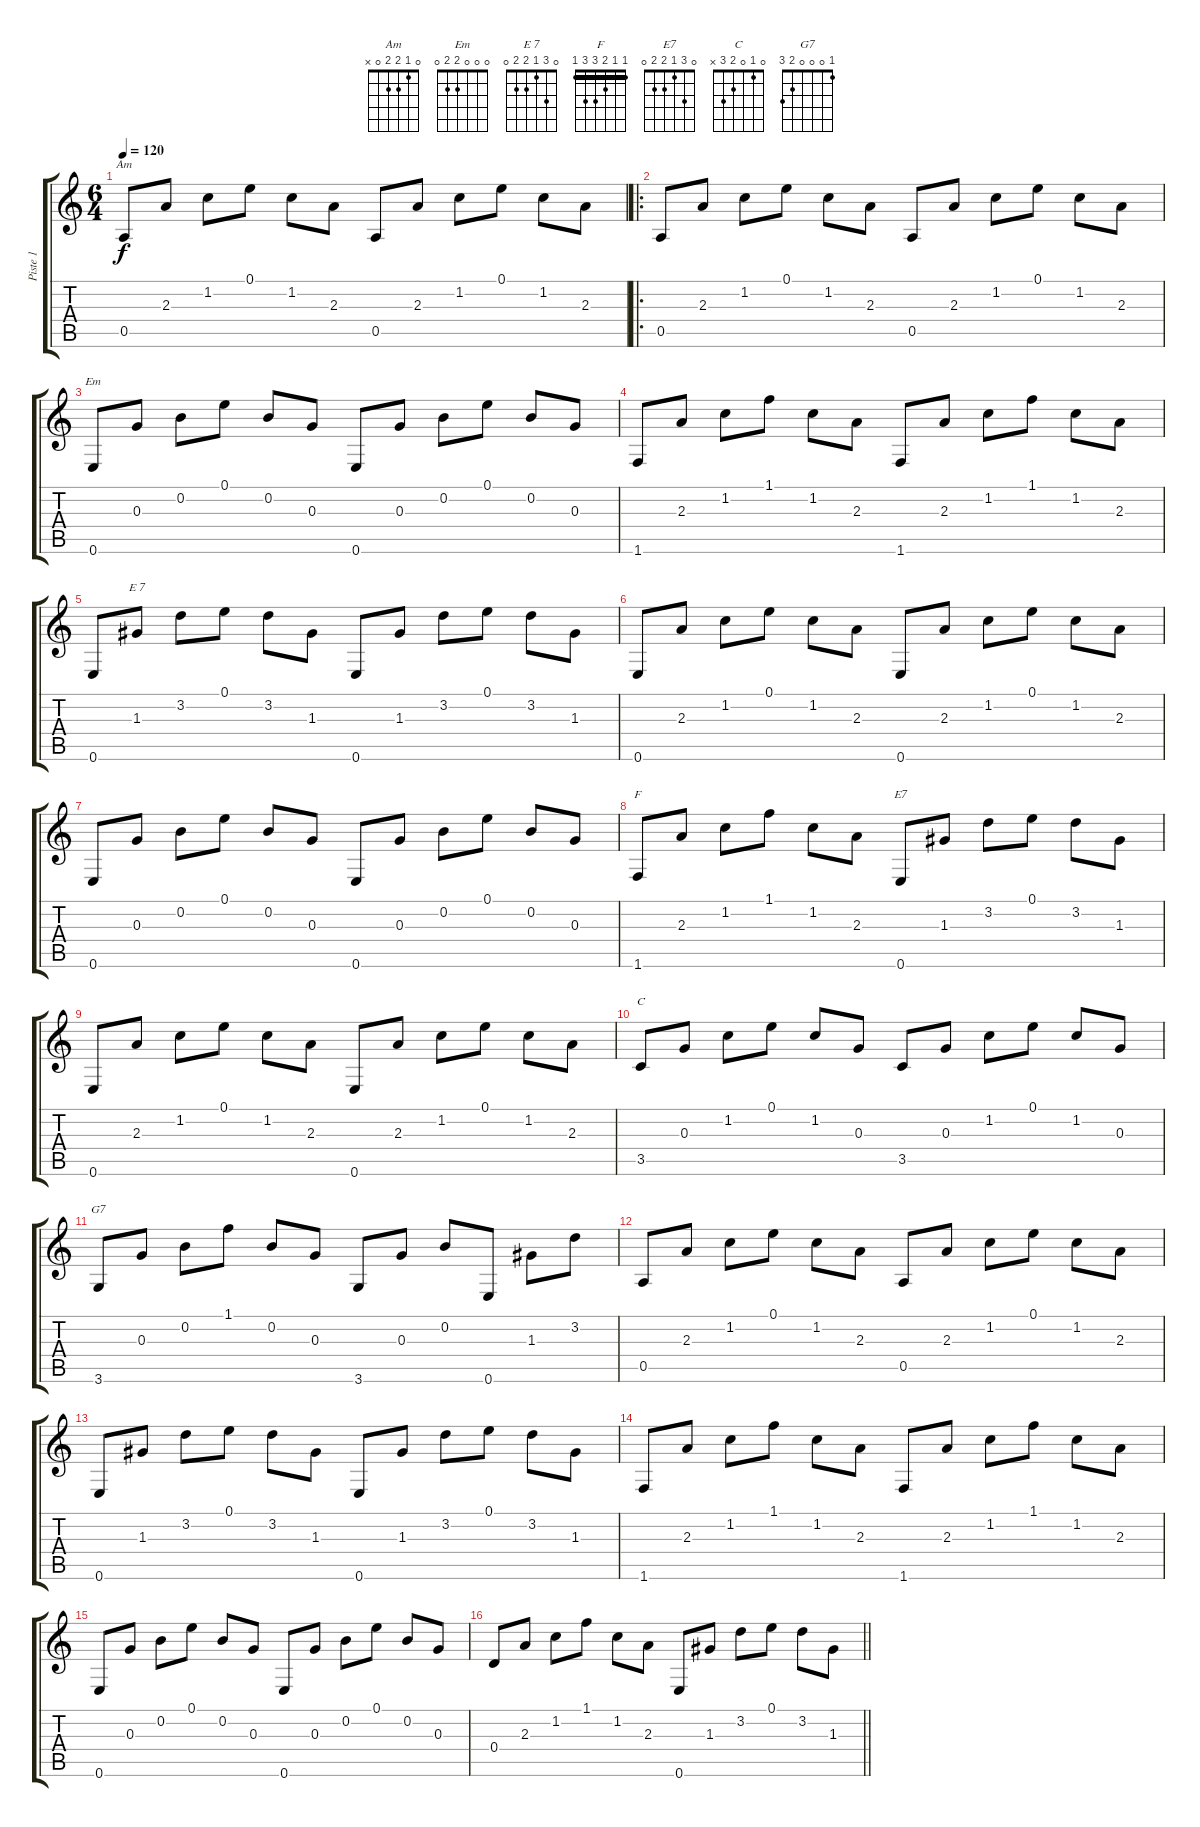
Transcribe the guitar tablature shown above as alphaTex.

\track ("Piste 1" "Piste 1") {instrument acousticguitarnylon}
\staff {score tabs}
\tuning (E4 B3 G3 D3 A2 E2) {hide}
\chord ("Am" 0 1 2 2 0 x)
\chord ("Em" 0 0 0 2 2 0)
\chord ("E 7" 0 3 1 2 2 0)
\chord ("F" 1 1 2 3 3 1) {barre 1}
\chord ("E7" 0 3 1 2 2 0)
\chord ("C" 0 1 0 2 3 x)
\chord ("G7" 1 0 0 0 2 3)
\ts (6 4)
\tempo 120
\clef g2
\ks c
0.5.8{ch "Am" dy f instrument acousticguitarnylon} 2.3.8 1.2.8 0.1.8 1.2.8 2.3.8 0.5.8 2.3.8 1.2.8 0.1.8 1.2.8 2.3.8 |
\ro
0.5.8 2.3.8 1.2.8 0.1.8 1.2.8 2.3.8 0.5.8 2.3.8 1.2.8 0.1.8 1.2.8 2.3.8 |
0.6.8{ch "Em"} 0.3.8 0.2.8 0.1.8 0.2.8 0.3.8 0.6.8 0.3.8 0.2.8 0.1.8 0.2.8 0.3.8 |
1.6.8 2.3.8 1.2.8 1.1.8 1.2.8 2.3.8 1.6.8 2.3.8 1.2.8 1.1.8 1.2.8 2.3.8 |
0.6.8 1.3.8{ch "E 7"} 3.2.8 0.1.8 3.2.8 1.3.8 0.6.8 1.3.8 3.2.8 0.1.8 3.2.8 1.3.8 |
0.6.8 2.3.8 1.2.8 0.1.8 1.2.8 2.3.8 0.6.8 2.3.8 1.2.8 0.1.8 1.2.8 2.3.8 |
0.6.8 0.3.8 0.2.8 0.1.8 0.2.8 0.3.8 0.6.8 0.3.8 0.2.8 0.1.8 0.2.8 0.3.8 |
1.6.8{ch "F"} 2.3.8 1.2.8 1.1.8 1.2.8 2.3.8 0.6.8{ch "E7"} 1.3.8 3.2.8 0.1.8 3.2.8 1.3.8 |
0.6.8 2.3.8 1.2.8 0.1.8 1.2.8 2.3.8 0.6.8 2.3.8 1.2.8 0.1.8 1.2.8 2.3.8 |
3.5.8{ch "C"} 0.3.8 1.2.8 0.1.8 1.2.8 0.3.8 3.5.8 0.3.8 1.2.8 0.1.8 1.2.8 0.3.8 |
3.6.8{ch "G7"} 0.3.8 0.2.8 1.1.8 0.2.8 0.3.8 3.6.8 0.3.8 0.2.8 0.6.8 1.3.8 3.2.8 |
0.5.8 2.3.8 1.2.8 0.1.8 1.2.8 2.3.8 0.5.8 2.3.8 1.2.8 0.1.8 1.2.8 2.3.8 |
0.6.8 1.3.8 3.2.8 0.1.8 3.2.8 1.3.8 0.6.8 1.3.8 3.2.8 0.1.8 3.2.8 1.3.8 |
1.6.8 2.3.8 1.2.8 1.1.8 1.2.8 2.3.8 1.6.8 2.3.8 1.2.8 1.1.8 1.2.8 2.3.8 |
0.6.8 0.3.8 0.2.8 0.1.8 0.2.8 0.3.8 0.6.8 0.3.8 0.2.8 0.1.8 0.2.8 0.3.8 |
\barLineRight lightlight
0.4.8 2.3.8 1.2.8 1.1.8 1.2.8 2.3.8 0.6.8 1.3.8 3.2.8 0.1.8 3.2.8 1.3.8
